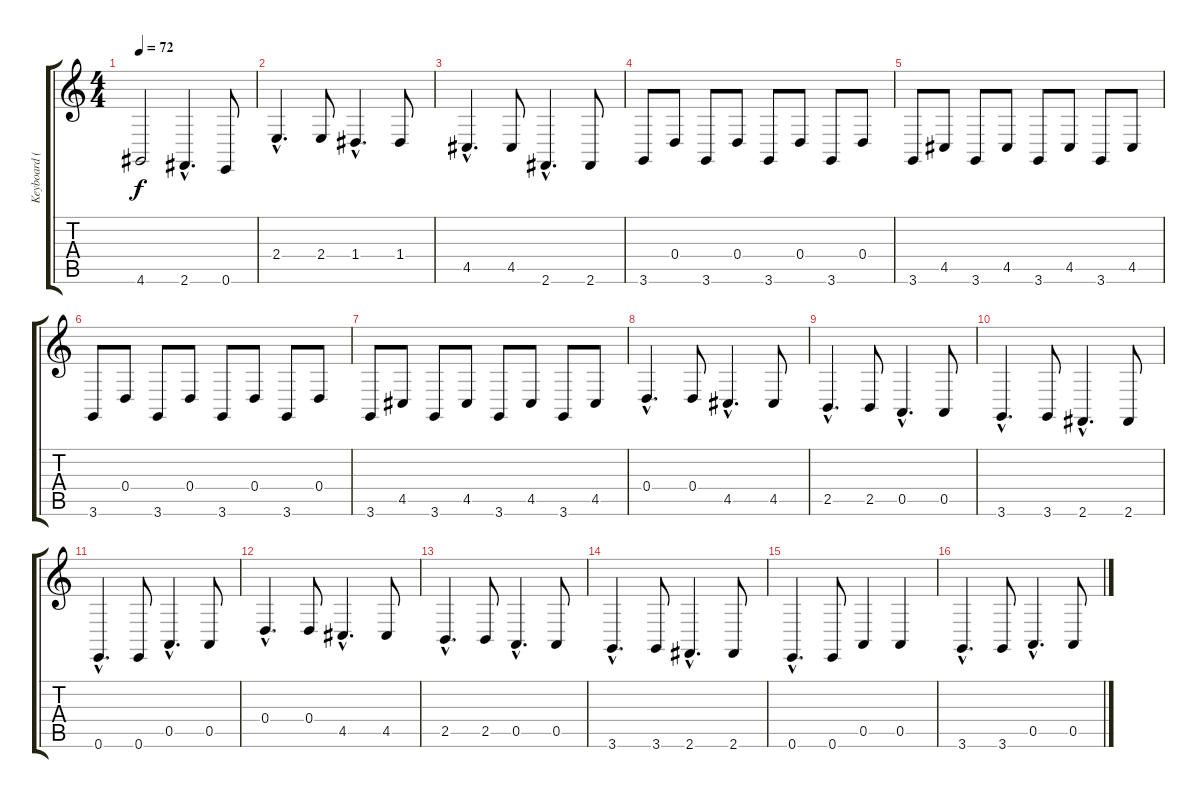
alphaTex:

\track ("Keyboard (Right)" "Keyboard (") {instrument acousticgrandpiano}
\staff {score tabs}
\tuning (E4 B3 G3 D3 A2 E2) {hide}
\ts (4 4)
\tempo 72
\clef g2
\ks c
4.6.2{dy f} 2.6{hac}.4{d} 0.6.8 |
2.4{hac}.4{d} 2.4.8 1.4{hac}.4{d} 1.4.8 |
4.5{hac}.4{d} 4.5.8 2.6{hac}.4{d} 2.6.8 |
3.6.8 0.4.8 3.6.8 0.4.8 3.6.8 0.4.8 3.6.8 0.4.8 |
3.6.8 4.5.8 3.6.8 4.5.8 3.6.8 4.5.8 3.6.8 4.5.8 |
3.6.8 0.4.8 3.6.8 0.4.8 3.6.8 0.4.8 3.6.8 0.4.8 |
3.6.8 4.5.8 3.6.8 4.5.8 3.6.8 4.5.8 3.6.8 4.5.8 |
0.4{hac}.4{d} 0.4.8 4.5{hac}.4{d} 4.5.8 |
2.5{hac}.4{d} 2.5.8 0.5{hac}.4{d} 0.5.8 |
3.6{hac}.4{d} 3.6.8 2.6{hac}.4{d} 2.6.8 |
0.6{hac}.4{d} 0.6.8 0.5{hac}.4{d} 0.5.8 |
0.4{hac}.4{d} 0.4.8 4.5{hac}.4{d} 4.5.8 |
2.5{hac}.4{d} 2.5.8 0.5{hac}.4{d} 0.5.8 |
3.6{hac}.4{d} 3.6.8 2.6{hac}.4{d} 2.6.8 |
0.6{hac}.4{d} 0.6.8 0.5.4 0.5.4 |
3.6{hac}.4{d} 3.6.8 0.5{hac}.4{d} 0.5.8
